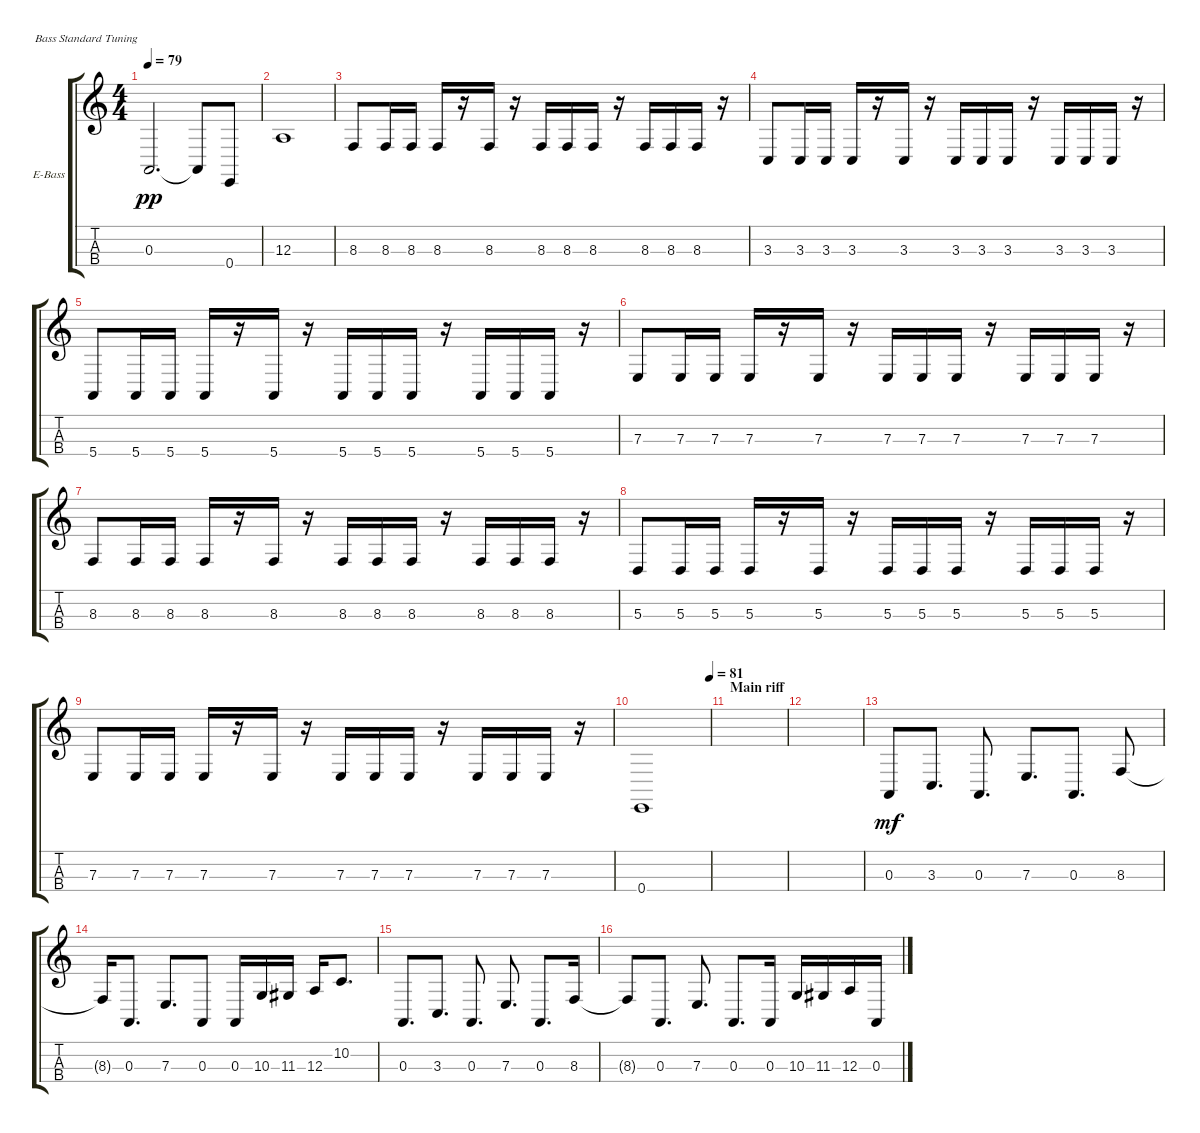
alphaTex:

\defaultSystemsLayout 4
\bracketExtendMode groupsimilarinstruments
\firstSystemTrackNameOrientation horizontal
\otherSystemsTrackNameOrientation horizontal
\track ("Chris (bass)" "E-Bass") {instrument electricbassfinger}
\staff {score tabs}
\tuning (G2 D2 A1 E1)
\ts (4 4)
\tempo 79
\clef g2
\scale
1.03909
\ks c
0.3.2{d dy pp} 0.3{t}.8 0.4.8 |
\scale
0.960908 12.3.1 |
\scale
1.03909 8.3.8 8.3.16 8.3.16 8.3.16 r.16 8.3.16 r.16 8.3.16 8.3.16 8.3.16 r.16 8.3.16 8.3.16 8.3.16 r.16 |
\scale
0.960908 3.3.8 3.3.16 3.3.16 3.3.16 r.16 3.3.16 r.16 3.3.16 3.3.16 3.3.16 r.16 3.3.16 3.3.16 3.3.16 r.16 |
\scale
1.03909 5.4.8 5.4.16 5.4.16 5.4.16 r.16 5.4.16 r.16 5.4.16 5.4.16 5.4.16 r.16 5.4.16 5.4.16 5.4.16 r.16 |
\scale
0.960908 7.3.8 7.3.16 7.3.16 7.3.16 r.16 7.3.16 r.16 7.3.16 7.3.16 7.3.16 r.16 7.3.16 7.3.16 7.3.16 r.16 |
\scale
1.03909 8.3.8 8.3.16 8.3.16 8.3.16 r.16 8.3.16 r.16 8.3.16 8.3.16 8.3.16 r.16 8.3.16 8.3.16 8.3.16 r.16 |
\scale
0.960908 5.3.8 5.3.16 5.3.16 5.3.16 r.16 5.3.16 r.16 5.3.16 5.3.16 5.3.16 r.16 5.3.16 5.3.16 5.3.16 r.16 |
\scale
1.03909 7.3.8 7.3.16 7.3.16 7.3.16 r.16 7.3.16 r.16 7.3.16 7.3.16 7.3.16 r.16 7.3.16 7.3.16 7.3.16 r.16 |
\tempo (81 1)
\scale
0.960908 0.4.1 |
\section ("" "Main riff")
|
|
0.3.8{dy mf} 3.3.8{d} 0.3.8{d} 7.3.8{d} 0.3.8{d} 8.3.8 |
8.3{t}.16 0.3.8{d} 7.3.8{d} 0.3.8 0.3.16 10.3.16 11.3.16 12.3.16 10.2.8{d} |
\section ("" "")
\scale
1.03909 0.3.8{d} 3.3.8{d} 0.3.8{d} 7.3.8{d} 0.3.8{d} 8.3.16 |
8.3{t}.8 0.3.8{d} 7.3.8{d} 0.3.8{d} 0.3.16 10.3.16 11.3.16 12.3.16 0.3.16
